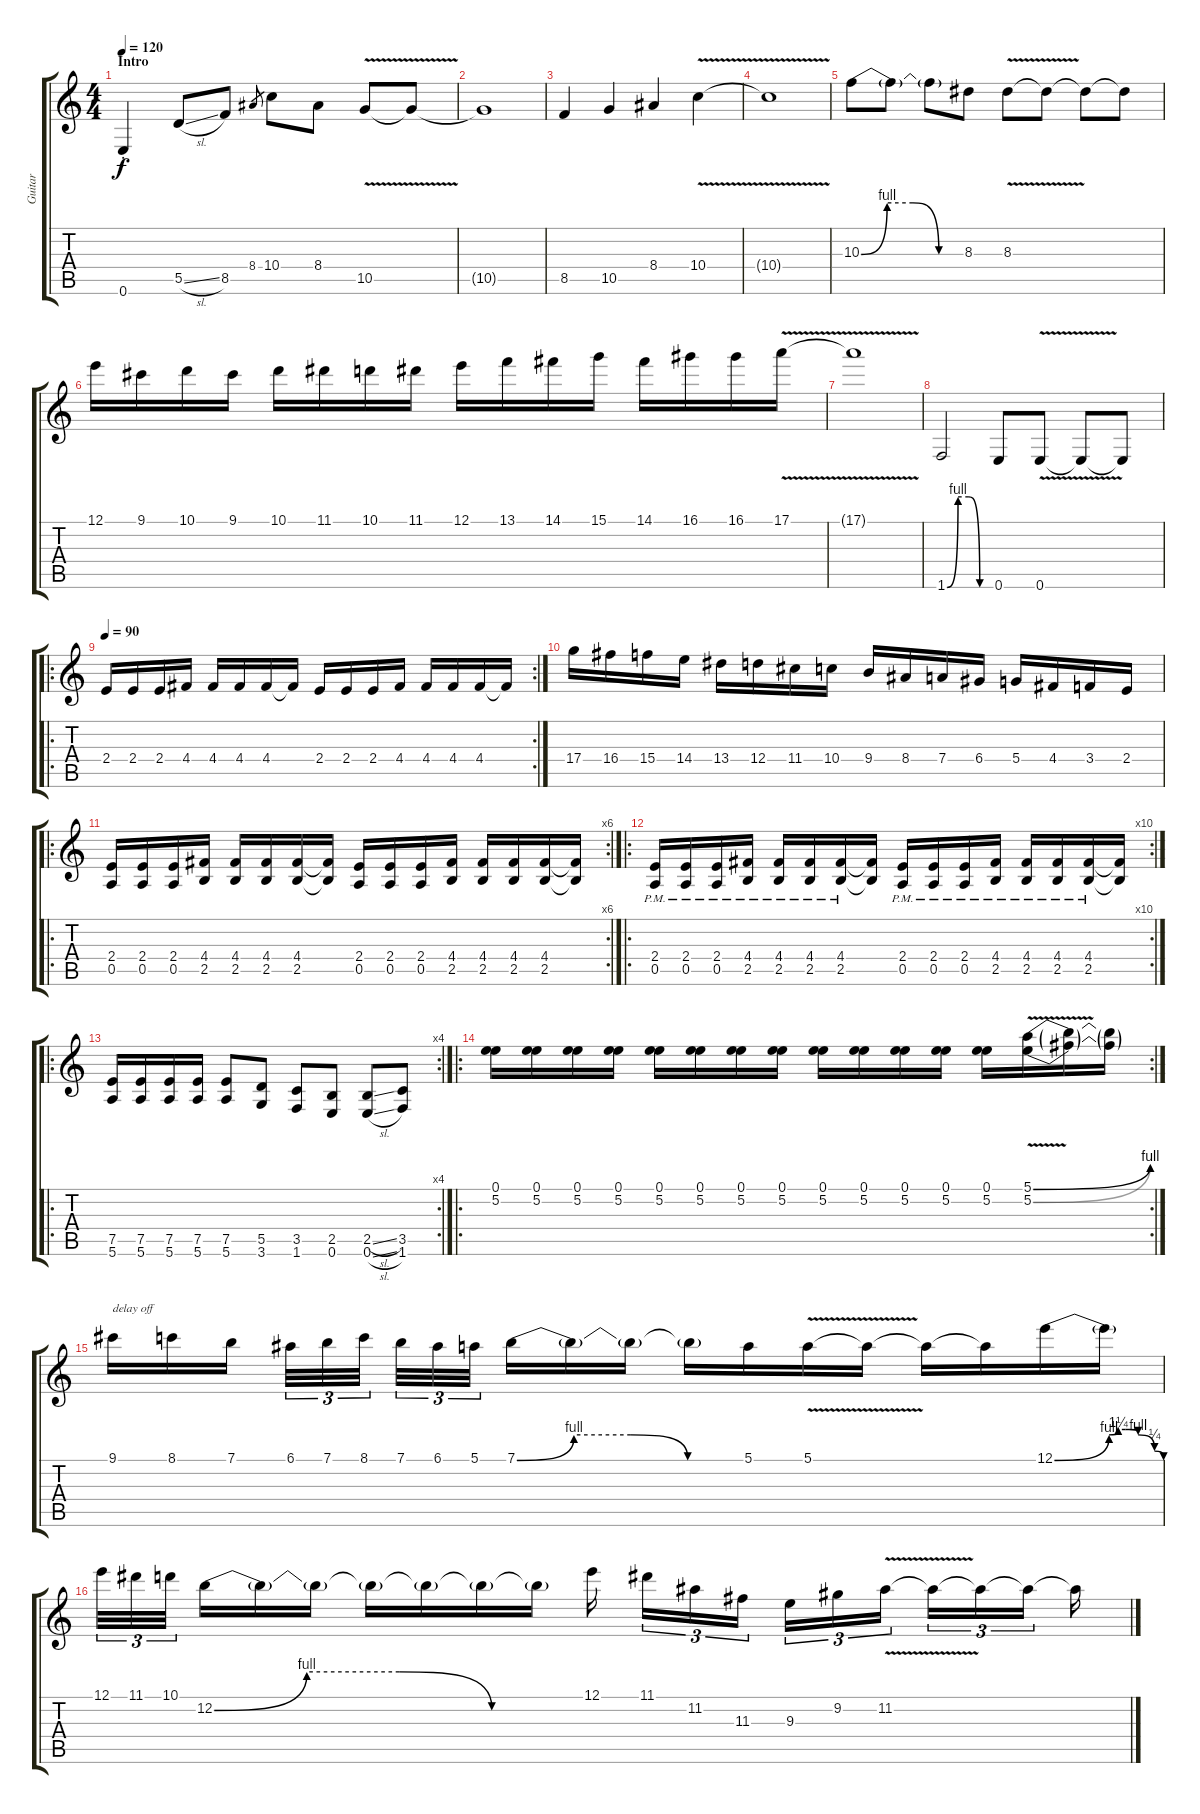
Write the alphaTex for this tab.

\track ("Guitar" "Guitar") {instrument distortionguitar}
\staff {score tabs}
\tuning (E4 B3 G3 D3 A2 E2) {hide}
\ts (4 4)
\section ("" "Intro")
\tempo 120
\clef g2
\ks c
0.6{st}.4{dy f instrument distortionguitar} 5.5{sl}.8 8.5.8 8.4.8{gr} 10.4.8 8.4.8 10.5{v}.8 10.5{t}.8 |
10.5{t}.1 |
8.5.4 10.5.4 8.4.4 10.4{v}.4 |
10.4{t}.1 |
10.3{be (custom 0 0 15 4 30 4 45 0 60 0)}.8 10.3{t}.8 10.3{t}.8 8.3.8 8.3{v}.8 8.3{t}.8 8.3{t}.8 8.3{t}.8 |
12.1.16 9.1.16 10.1.16 9.1.16 10.1.16 11.1.16 10.1.16 11.1.16 12.1.16 13.1.16 14.1.16 15.1.16 14.1.16 16.1.16 16.1.16 17.1{v}.16 |
17.1{t}.1 |
1.6{be (custom 0 0 15 4 30 4 45 0 60 0)}.2 0.6.8 0.6{v}.8 0.6{t}.8 0.6{t}.8 |
\ro
\rc 2
\tempo 90
2.4.16 2.4.16 2.4.16 4.4.16 4.4.16 4.4.16 4.4.16 4.4{t}.16 2.4.16 2.4.16 2.4.16 4.4.16 4.4.16 4.4.16 4.4.16 4.4{t}.16 |
17.4.16 16.4.16 15.4.16 14.4.16 13.4.16 12.4.16 11.4.16 10.4.16 9.4.16 8.4.16 7.4.16 6.4.16 5.4.16 4.4.16 3.4.16 2.4.16 |
\ro
\rc 6
(2.4 0.5).16 (2.4 0.5).16 (2.4 0.5).16 (4.4 2.5).16 (4.4 2.5).16 (4.4 2.5).16 (4.4 2.5).16 (4.4{t} 2.5{t}).16 (2.4 0.5).16 (2.4 0.5).16 (2.4 0.5).16 (4.4 2.5).16 (4.4 2.5).16 (4.4 2.5).16 (4.4 2.5).16 (4.4{t} 2.5{t}).16 |
\ro
\rc 10
(2.4{pm} 0.5{pm}).16 (2.4{pm} 0.5{pm}).16 (2.4{pm} 0.5{pm}).16 (4.4{pm} 2.5{pm}).16 (4.4{pm} 2.5{pm}).16 (4.4{pm} 2.5{pm}).16 (4.4{pm} 2.5{pm}).16 (4.4{t} 2.5{t}).16 (2.4{pm} 0.5{pm}).16 (2.4{pm} 0.5{pm}).16 (2.4{pm} 0.5{pm}).16 (4.4{pm} 2.5{pm}).16 (4.4{pm} 2.5{pm}).16 (4.4{pm} 2.5{pm}).16 (4.4{pm} 2.5{pm}).16 (4.4{t} 2.5{t}).16 |
\ro
\rc 4
(7.5 5.6).16 (7.5 5.6).16 (7.5 5.6).16 (7.5 5.6).16 (7.5 5.6).8 (5.5 3.6).8 (3.5 1.6).8 (2.5 0.6).8 (2.5{sl} 0.6{sl}).8 (3.5 1.6).8 |
\ro
\rc 2
(0.1 5.2).16 (0.1 5.2).16 (0.1 5.2).16 (0.1 5.2).16 (0.1 5.2).16 (0.1 5.2).16 (0.1 5.2).16 (0.1 5.2).16 (0.1 5.2).16 (0.1 5.2).16 (0.1 5.2).16 (0.1 5.2).16 (0.1 5.2).16 (5.1{be (bend 0 0 60 4) v} 5.2{be (bend 0 0 60 4) v}).16 (5.1{t} 5.2{t}).16 (5.1{t} 5.2{t}).16 |
9.1.16{txt "delay off"} 8.1.16 7.1.16 6.1.32{tu (3 2)} 7.1.32{tu (3 2)} 8.1.32{tu (3 2)} 7.1.32{tu (3 2)} 6.1.32{tu (3 2)} 5.1.32{tu (3 2)} 7.1{be (custom 0 0 15 4 30 4 45 0 60 0)}.16 7.1{t}.16 7.1{t}.16 7.1{t}.16 5.1.16 5.1{v}.16 5.1{t}.16 5.1{t}.16 5.1{t}.16 12.1{be (custom 0 0 30 4 35 5 39 5 41 5 46 4 55 1 60 0)}.16 12.1{t}.16 |
12.1.32{tu (3 2)} 11.1.32{tu (3 2)} 10.1.32{tu (3 2)} 12.2{be (custom 0 0 15 4 30 4 45 0 60 0)}.16 12.2{t}.16 12.2{t}.16 12.2{t}.16 12.2{t}.16 12.2{t}.16 12.2{t}.16 12.1.16 11.1.16{tu (3 2)} 11.2.16{tu (3 2)} 11.3.16{tu (3 2)} 9.3.16{tu (3 2)} 9.2.16{tu (3 2)} 11.2{v}.16{tu (3 2)} 11.2{t}.16{tu (3 2)} 11.2{t}.16{tu (3 2)} 11.2{t}.16{tu (3 2)} 11.2{t}.16
